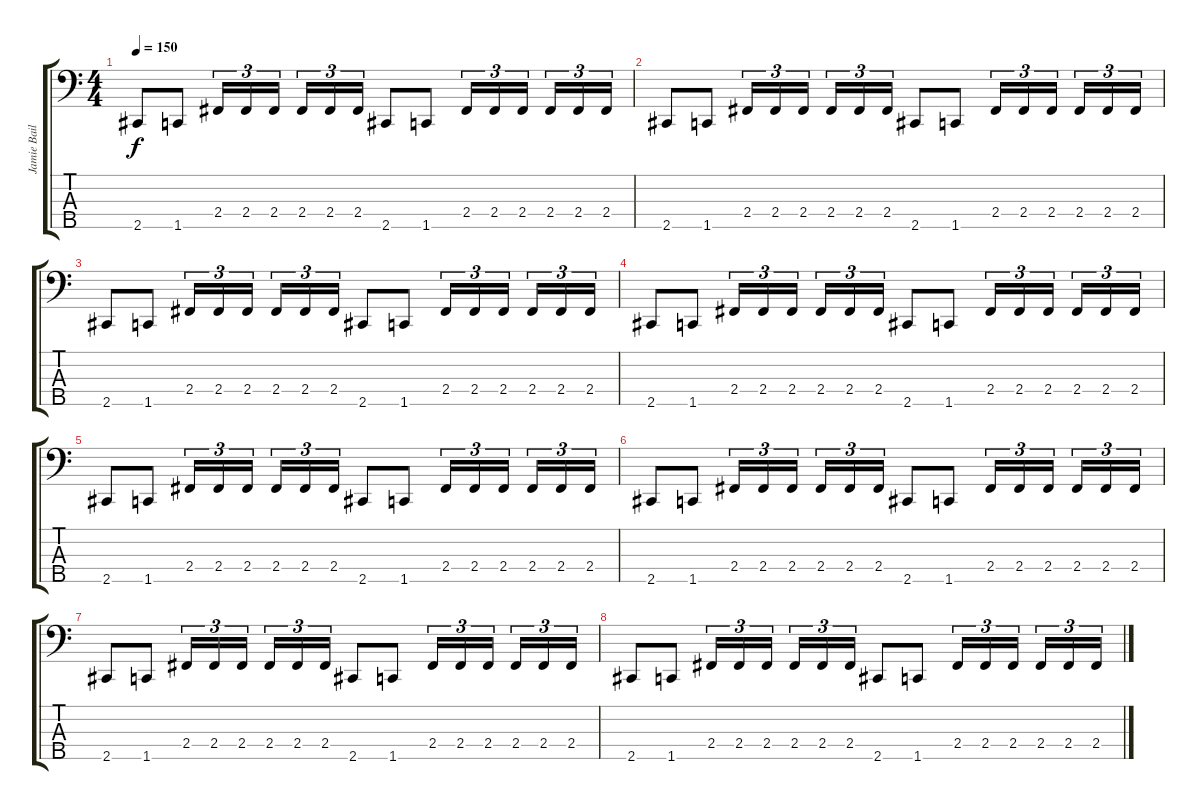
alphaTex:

\track ("Jamie Bailey" "Jamie Bail") {instrument electricbasspick}
\staff {score tabs}
\tuning (G2 D2 A1 E1 B0) {hide}
\ts (4 4)
\tempo 150
\clef f4
\ks c
2.5.8{dy f} 1.5.8 2.4.16{tu (3 2)} 2.4.16{tu (3 2)} 2.4.16{tu (3 2)} 2.4.16{tu (3 2)} 2.4.16{tu (3 2)} 2.4.16{tu (3 2)} 2.5.8 1.5.8 2.4.16{tu (3 2)} 2.4.16{tu (3 2)} 2.4.16{tu (3 2)} 2.4.16{tu (3 2)} 2.4.16{tu (3 2)} 2.4.16{tu (3 2)} |
2.5.8 1.5.8 2.4.16{tu (3 2)} 2.4.16{tu (3 2)} 2.4.16{tu (3 2)} 2.4.16{tu (3 2)} 2.4.16{tu (3 2)} 2.4.16{tu (3 2)} 2.5.8 1.5.8 2.4.16{tu (3 2)} 2.4.16{tu (3 2)} 2.4.16{tu (3 2)} 2.4.16{tu (3 2)} 2.4.16{tu (3 2)} 2.4.16{tu (3 2)} |
2.5.8 1.5.8 2.4.16{tu (3 2)} 2.4.16{tu (3 2)} 2.4.16{tu (3 2)} 2.4.16{tu (3 2)} 2.4.16{tu (3 2)} 2.4.16{tu (3 2)} 2.5.8 1.5.8 2.4.16{tu (3 2)} 2.4.16{tu (3 2)} 2.4.16{tu (3 2)} 2.4.16{tu (3 2)} 2.4.16{tu (3 2)} 2.4.16{tu (3 2)} |
2.5.8 1.5.8 2.4.16{tu (3 2)} 2.4.16{tu (3 2)} 2.4.16{tu (3 2)} 2.4.16{tu (3 2)} 2.4.16{tu (3 2)} 2.4.16{tu (3 2)} 2.5.8 1.5.8 2.4.16{tu (3 2)} 2.4.16{tu (3 2)} 2.4.16{tu (3 2)} 2.4.16{tu (3 2)} 2.4.16{tu (3 2)} 2.4.16{tu (3 2)} |
2.5.8 1.5.8 2.4.16{tu (3 2)} 2.4.16{tu (3 2)} 2.4.16{tu (3 2)} 2.4.16{tu (3 2)} 2.4.16{tu (3 2)} 2.4.16{tu (3 2)} 2.5.8 1.5.8 2.4.16{tu (3 2)} 2.4.16{tu (3 2)} 2.4.16{tu (3 2)} 2.4.16{tu (3 2)} 2.4.16{tu (3 2)} 2.4.16{tu (3 2)} |
2.5.8 1.5.8 2.4.16{tu (3 2)} 2.4.16{tu (3 2)} 2.4.16{tu (3 2)} 2.4.16{tu (3 2)} 2.4.16{tu (3 2)} 2.4.16{tu (3 2)} 2.5.8 1.5.8 2.4.16{tu (3 2)} 2.4.16{tu (3 2)} 2.4.16{tu (3 2)} 2.4.16{tu (3 2)} 2.4.16{tu (3 2)} 2.4.16{tu (3 2)} |
2.5.8 1.5.8 2.4.16{tu (3 2)} 2.4.16{tu (3 2)} 2.4.16{tu (3 2)} 2.4.16{tu (3 2)} 2.4.16{tu (3 2)} 2.4.16{tu (3 2)} 2.5.8 1.5.8 2.4.16{tu (3 2)} 2.4.16{tu (3 2)} 2.4.16{tu (3 2)} 2.4.16{tu (3 2)} 2.4.16{tu (3 2)} 2.4.16{tu (3 2)} |
2.5.8 1.5.8 2.4.16{tu (3 2)} 2.4.16{tu (3 2)} 2.4.16{tu (3 2)} 2.4.16{tu (3 2)} 2.4.16{tu (3 2)} 2.4.16{tu (3 2)} 2.5.8 1.5.8 2.4.16{tu (3 2)} 2.4.16{tu (3 2)} 2.4.16{tu (3 2)} 2.4.16{tu (3 2)} 2.4.16{tu (3 2)} 2.4.16{tu (3 2)}
